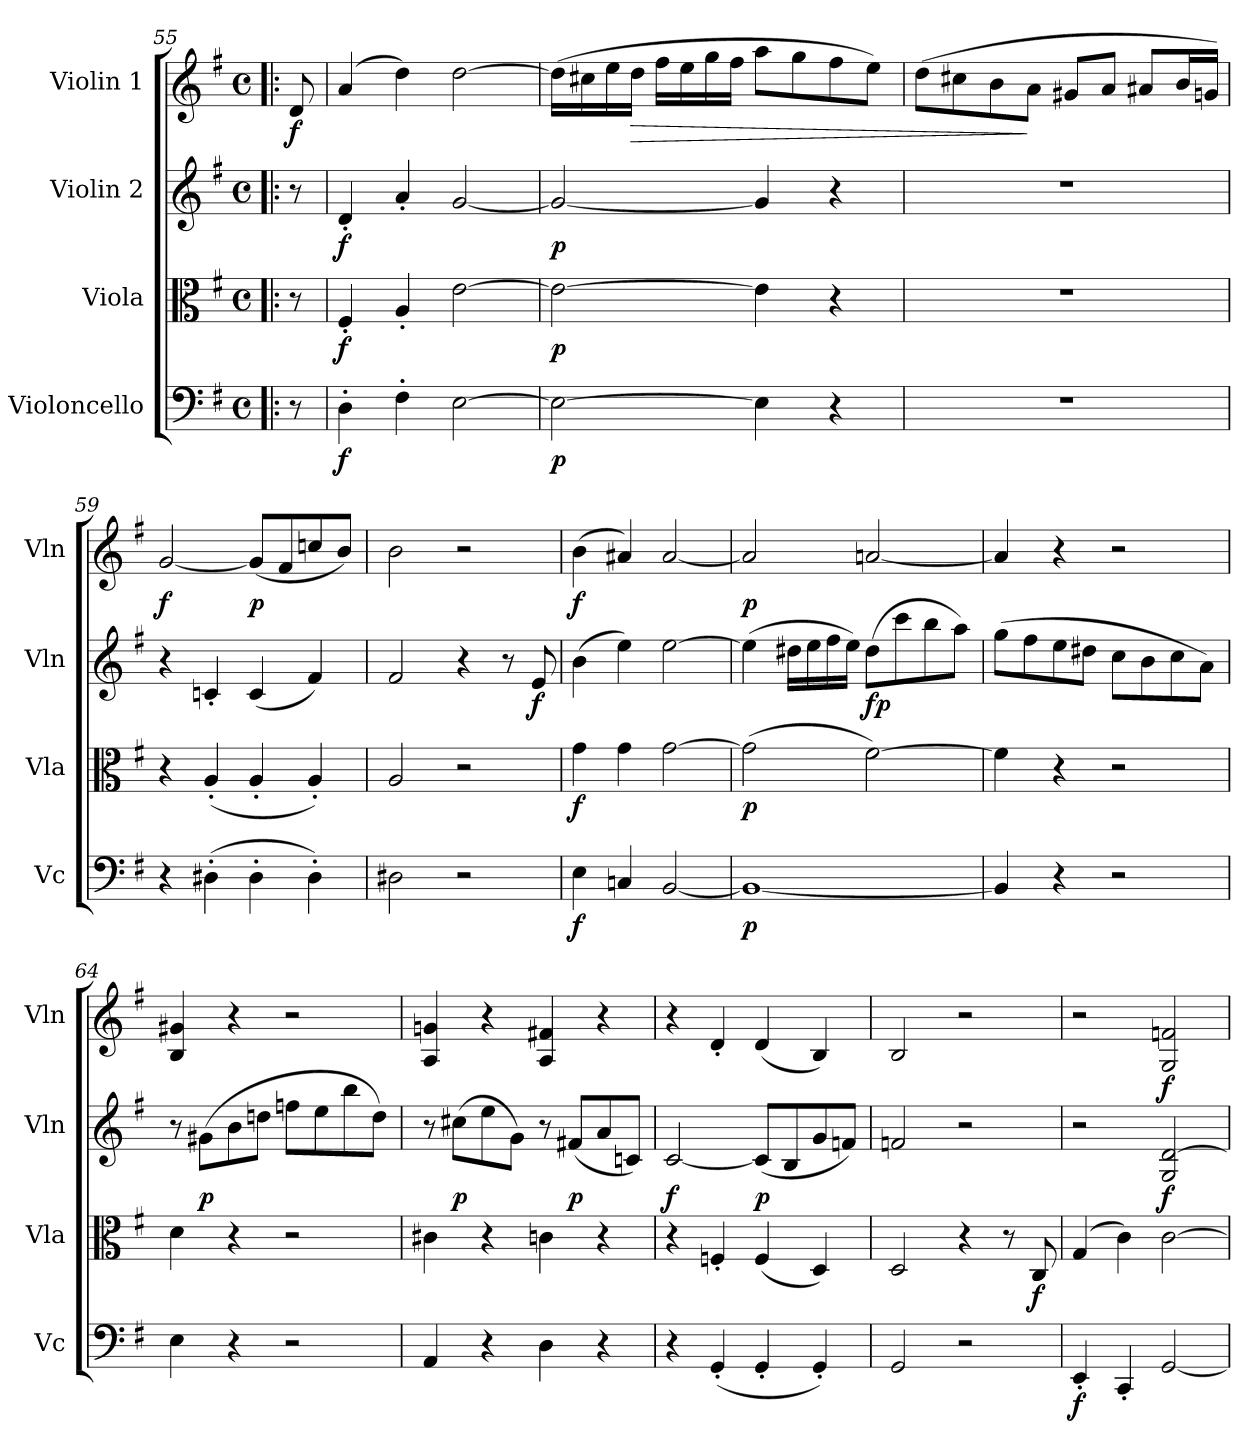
**kern	**dynam	**kern	**dynam	**kern	**dynam	**kern	**dynam
*part4	*part4	*part3	*part3	*part2	*part2	*part1	*part1
*staff4	*staff4	*staff3	*staff3	*staff2	*staff2	*staff1	*staff1
*I"Violoncello	*	*I"Viola	*	*I"Violin 2	*	*I"Violin 1	*
*I'Vc	*	*I'Vla	*	*I'Vln	*	*I'Vln	*
*clefF4	*	*clefC3	*	*clefG2	*	*clefG2	*
*k[f#]	*	*k[f#]	*	*k[f#]	*	*k[f#]	*
*M4/4	*	*M4/4	*	*M4/4	*	*M4/4	*
*met(c)	*	*met(c)	*	*met(c)	*	*met(c)	*
=55!|:	=55!|:	=55!|:	=55!|:	=55!|:	=55!|:	=55!|:	=55!|:
!	!	!	!	!	!	!	!LO:DY:b
8r	.	8r	.	8r	.	8d/	f
=56	=56	=56	=56	=56	=56	=56	=56
!	!LO:DY:b	!	!LO:DY:b	!	!LO:DY:b	!	!
4D'\	f	4F#'/	f	4d'/	f	(4a/	.
4F#'\	.	4A'/	.	4a'/	.	4dd\)	.
[2E\	.	[2e\	.	[2g/	.	[2dd\	.
=57	=57	=57	=57	=57	=57	=57	=57
!	!LO:DY:b	!	!LO:DY:b	!	!LO:DY:b	!	!
2E\_	p	2e\_	p	2g/_	p	(16dd\LL]	.
.	.	.	.	.	.	16cc#X\	.
.	.	.	.	.	.	16ee\	.
!	!	!	!	!	!	!	!LO:HP:b
.	.	.	.	.	.	16dd\JJ	>
.	.	.	.	.	.	16ff#\LL	.
.	.	.	.	.	.	16ee\	.
.	.	.	.	.	.	16gg\	.
.	.	.	.	.	.	16ff#\JJ	.
4E\]	.	4e\]	.	4g/]	.	8aa\L	.
.	.	.	.	.	.	8gg\	.
4r	.	4r	.	4r	.	8ff#\	.
.	.	.	.	.	.	8ee\J)	.
=58	=58	=58	=58	=58	=58	=58	=58
1r	.	1r	.	1r	.	(8dd\L	.
.	.	.	.	.	.	8cc#X\	.
.	.	.	.	.	.	8b\	.
.	.	.	.	.	.	8a\J	]
.	.	.	.	.	.	8g#X/L	.
.	.	.	.	.	.	8a/J	.
.	.	.	.	.	.	8a#X/L	.
.	.	.	.	.	.	16b/L	.
.	.	.	.	.	.	16gn/JJ)	.
=59	=59	=59	=59	=59	=59	=59	=59
!	!	!	!	!	!	!	!LO:DY:b
4r	.	4r	.	4r	.	[2g/	f
(4D#X'\	.	(4A'/	.	4cn'/	.	.	.
!	!	!	!	!	!	!	!LO:DY:b
4D#'\	.	4A'/	.	(4c/	.	(8g/L]	p
.	.	.	.	.	.	8f#/	.
4D#'\)	.	4A'/)	.	4f#/)	.	8ccn/	.
.	.	.	.	.	.	8b/J)	.
=60	=60	=60	=60	=60	=60	=60	=60
2D#X\	.	2A/	.	2f#/	.	2b\	.
2r	.	2r	.	4r	.	2r	.
.	.	.	.	8r	.	.	.
!	!	!	!	!	!LO:DY:b	!	!
.	.	.	.	8e/	f	.	.
=61	=61	=61	=61	=61	=61	=61	=61
!	!LO:DY:b	!	!LO:DY:b	!	!	!	!LO:DY:b
4E\	f	4g\	f	(4b\	.	(4b\	f
4Cn/	.	4g\	.	4ee\)	.	4a#X/)	.
[2BB/	.	[2g\	.	[2ee\	.	[2a#/	.
!!LO:LB:g=z
=62	=62	=62	=62	=62	=62	=62	=62
!	!LO:DY:b	!	!LO:DY:b	!	!	!	!LO:DY:b
1BB_	p	(2g\]	p	(4ee\]	.	2a#/]	p
.	.	.	.	16dd#X\LL	.	.	.
.	.	.	.	16ee\	.	.	.
.	.	.	.	16ff#\	.	.	.
.	.	.	.	16ee\JJ)	.	.	.
!	!	!	!	!	!LO:DY:b	!	!
.	.	[2f#\)	.	(8dd#\L	fp	[2an/	.
.	.	.	.	8ccc\	.	.	.
.	.	.	.	8bb\	.	.	.
.	.	.	.	8aa\J)	.	.	.
=63	=63	=63	=63	=63	=63	=63	=63
4BB/]	.	4f#\]	.	(8gg\L	.	4a/]	.
.	.	.	.	8ff#\	.	.	.
4r	.	4r	.	8ee\	.	4r	.
.	.	.	.	8dd#X\J	.	.	.
2r	.	2r	.	8cc\L	.	2r	.
.	.	.	.	8b\	.	.	.
.	.	.	.	8cc\	.	.	.
.	.	.	.	8a\J)	.	.	.
!!LO:PB:g=z
=64	=64	=64	=64	=64	=64	=64	=64
4E\	.	4d\	.	8r	.	4B/ 4g#X/	.
!	!	!	!	!	!LO:DY:b	!	!
.	.	.	.	(8g#X\L	p	.	.
4r	.	4r	.	8b\	.	4r	.
.	.	.	.	8ddn\J	.	.	.
2r	.	2r	.	8ffn\L	.	2r	.
.	.	.	.	8ee\	.	.	.
.	.	.	.	8bb\	.	.	.
.	.	.	.	8dd\J)	.	.	.
=65	=65	=65	=65	=65	=65	=65	=65
4AA/	.	4c#X\	.	8r	.	4A/ 4gn/	.
!	!	!	!	!	!LO:DY:b	!	!
.	.	.	.	(8cc#X\L	p	.	.
4r	.	4r	.	8ee\	.	4r	.
.	.	.	.	8g\J)	.	.	.
4D\	.	4cn\	.	8r	.	4A/ 4f#X/	.
!	!	!	!	!	!LO:DY:b	!	!
.	.	.	.	(8f#X/L	p	.	.
4r	.	4r	.	8a/	.	4r	.
.	.	.	.	8cn/J)	.	.	.
=66	=66	=66	=66	=66	=66	=66	=66
!	!	!	!	!	!LO:DY:b	!	!
4r	.	4r	.	[2c/	f	4r	.
(4GG'/	.	4Fn'/	.	.	.	4d'/	.
!	!	!	!	!	!LO:DY:b	!	!
4GG'/	.	(4F/	.	(8c/L]	p	(4d/	.
.	.	.	.	8B/	.	.	.
4GG'/)	.	4D/)	.	8g/	.	4B/)	.
.	.	.	.	8fn/J)	.	.	.
=67	=67	=67	=67	=67	=67	=67	=67
2GG/	.	2D/	.	2fn/	.	2B/	.
2r	.	4r	.	2r	.	2r	.
.	.	8r	.	.	.	.	.
!	!	!	!LO:DY:b	!	!	!	!
.	.	8C/	f	.	.	.	.
=68	=68	=68	=68	=68	=68	=68	=68
!	!LO:DY:b	!	!	!	!	!	!
4EE'/	f	(4G/	.	2r	.	2r	.
4CC'/	.	4c\)	.	.	.	.	.
!	!	!	!	!	!LO:DY:b	!	!LO:DY:b
[2GG/	.	[2c\	.	2G/ [2d/	f	2G/ 2fn/	f
=	=	=	=	=	=	=	=
*-	*-	*-	*-	*-	*-	*-	*-
